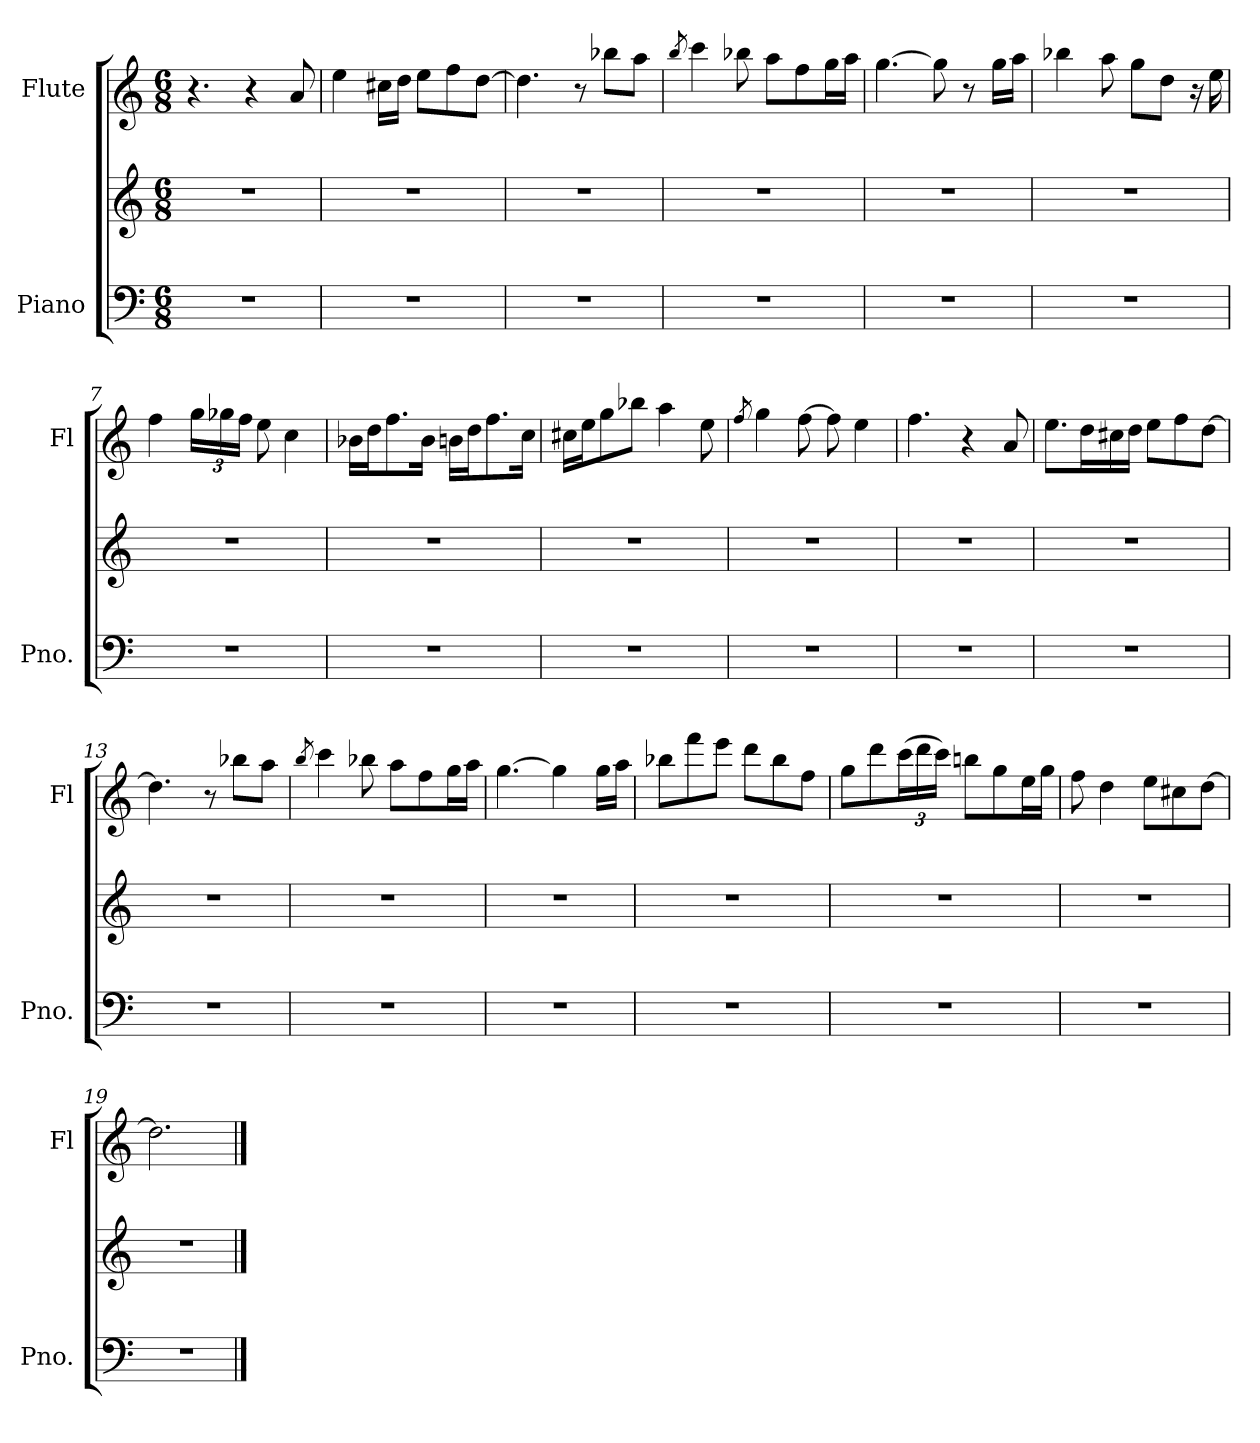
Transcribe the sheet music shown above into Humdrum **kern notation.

**kern	**kern	**kern
*part2	*part2	*part1
*staff3	*staff2	*staff1
*I"Piano	*	*I"Flute
*I'Pno.	*	*I'Fl
*clefF4	*clefG2	*clefG2
*k[]	*k[]	*k[]
*M6/8	*M6/8	*M6/8
*MM72	*MM72	*MM72
=1	=1	=1
2.r	2.r	4.r
.	.	4r
.	.	8a/
=2	=2	=2
2.r	2.r	4ee\
.	.	16cc#X\LL
.	.	16dd\JJ
.	.	8ee\L
.	.	8ff\
.	.	[8dd\J
=3	=3	=3
2.r	2.r	4.dd\]
.	.	8r
.	.	8bb-X\L
.	.	8aa\J
=4	=4	=4
.	.	8qbb/
2.r	2.r	4ccc\
.	.	8bb-X\
.	.	8aa\L
.	.	8ff\
.	.	16gg\L
.	.	16aa\JJ
=5	=5	=5
2.r	2.r	[4.gg\
.	.	8gg\]
.	.	8r
.	.	16gg\LL
.	.	16aa\JJ
!!LO:LB:g=z
=6	=6	=6
2.r	2.r	4bb-X\
.	.	8aa\
.	.	8gg\L
.	.	8dd\J
.	.	16r
.	.	16ee\
=7	=7	=7
2.r	2.r	4ff\
*	*	*Xbrackettup
.	.	24gg\LL
.	.	24gg-X\
.	.	24ff\JJ
.	.	8ee\
.	.	4cc\
=8	=8	=8
2.r	2.r	16b-X\LL
.	.	16dd\J
.	.	8.ff\
.	.	16b-\Jk
.	.	16bn\LL
.	.	16dd\J
.	.	8.ff\
.	.	16cc\Jk
=9	=9	=9
2.r	2.r	16cc#X\LL
.	.	16ee\J
.	.	8gg\
.	.	8bb-X\J
.	.	4aa\
.	.	8ee\
=10	=10	=10
.	.	8qff/
2.r	2.r	4gg\
.	.	[8ff\
.	.	8ff\]
.	.	4ee\
=11	=11	=11
2.r	2.r	4.ff\
.	.	4r
.	.	8a/
!!LO:LB:g=z
=12	=12	=12
2.r	2.r	8.ee\L
.	.	16dd\L
.	.	16cc#X\
.	.	16dd\JJ
.	.	8ee\L
.	.	8ff\
.	.	[8dd\J
=13	=13	=13
2.r	2.r	4.dd\]
.	.	8r
.	.	8bb-X\L
.	.	8aa\J
=14	=14	=14
.	.	8qbb/
2.r	2.r	4ccc\
.	.	8bb-X\
.	.	8aa\L
.	.	8ff\
.	.	16gg\L
.	.	16aa\JJ
=15	=15	=15
2.r	2.r	[4.gg\
.	.	4gg\]
.	.	16gg\LL
.	.	16aa\JJ
=16	=16	=16
2.r	2.r	8bb-X\L
.	.	8fff\
.	.	8eee\J
.	.	8ddd\L
.	.	8bb-\
.	.	8ff\J
!!LO:LB:g=z
=17	=17	=17
2.r	2.r	8gg\L
.	.	8ddd\
.	.	(>24ccc\L
.	.	24ddd\
.	.	24ccc\JJ)
.	.	8bbn\L
.	.	8gg\
.	.	16ee\L
.	.	16gg\JJ
=18	=18	=18
2.r	2.r	8ff\
.	.	4dd\
.	.	8ee\L
.	.	8cc#X\
.	.	[8dd\J
=19	=19	=19
2.r	2.r	2.dd\]
==	==	==
*-	*-	*-
